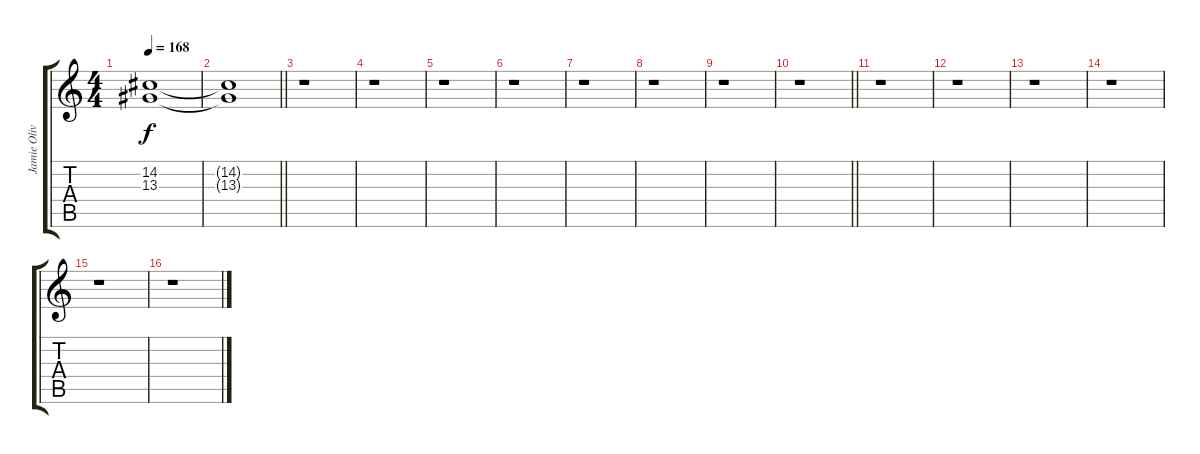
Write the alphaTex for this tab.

\track ("Jamie Oliver | Keyboard" "Jamie Oliv") {instrument brightacousticpiano}
\staff {score tabs}
\tuning (E4 B3 G3 D3 A2 D2) {hide}
\ts (4 4)
\tempo 168
\clef g2
\ks c
(14.2{t} 13.3{t}).1{dy f} |
\barLineRight lightlight
(14.2{t} 13.3{t}).1 |
r.1 |
r.1 |
r.1 |
r.1 |
r.1 |
r.1 |
r.1 |
\barLineRight lightlight
r.1 |
r.1 |
r.1 |
r.1 |
r.1 |
r.1 |
r.1
